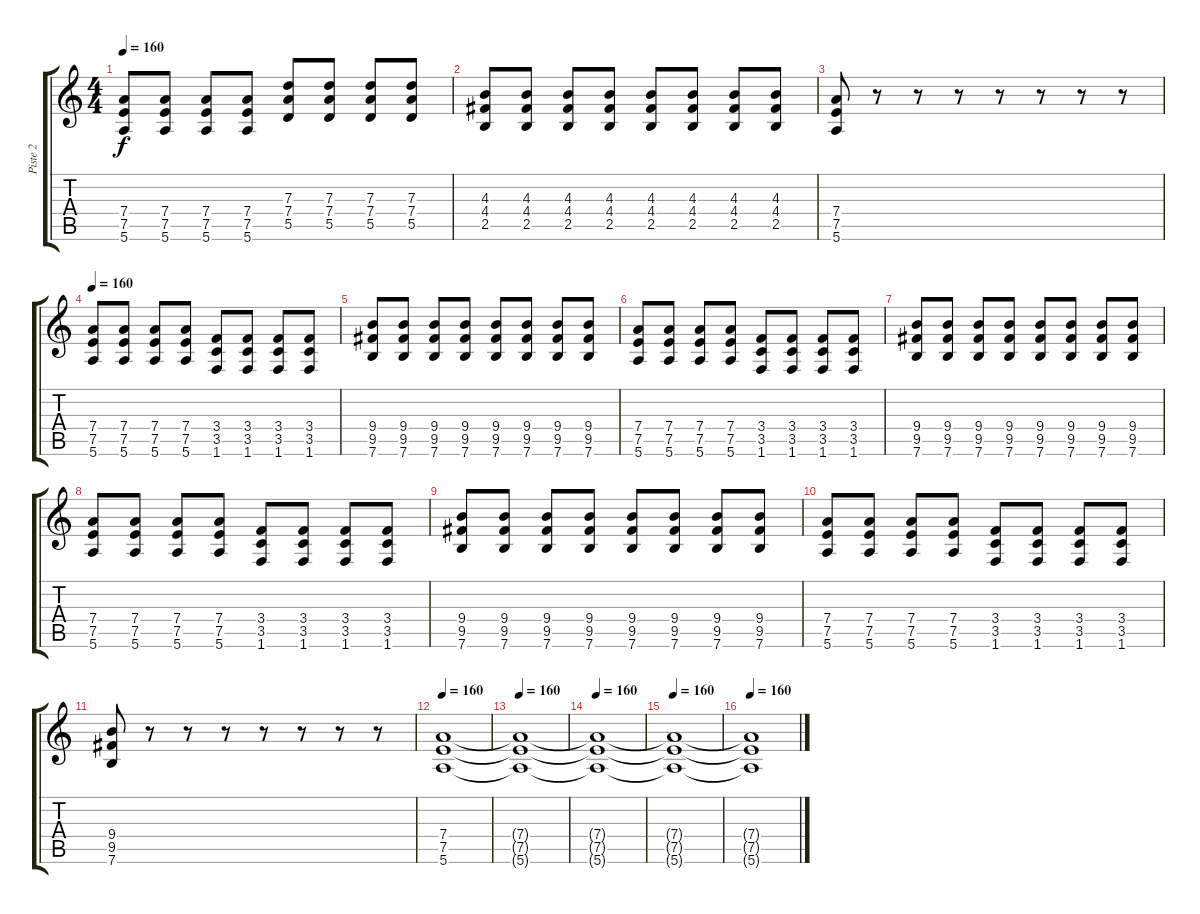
\track ("Piste 2" "Piste 2") {instrument overdrivenguitar}
\staff {score tabs}
\tuning (E4 B3 G3 D3 A2 E2) {hide}
\ts (4 4)
\tempo 160
\clef g2
\ks c
(7.4 7.5 5.6).8{dy f} (7.4 7.5 5.6).8 (7.4 7.5 5.6).8 (7.4 7.5 5.6).8 (7.3 7.4 5.5).8 (7.3 7.4 5.5).8 (7.3 7.4 5.5).8 (7.3 7.4 5.5).8 |
(4.3 4.4 2.5).8 (4.3 4.4 2.5).8 (4.3 4.4 2.5).8 (4.3 4.4 2.5).8 (4.3 4.4 2.5).8 (4.3 4.4 2.5).8 (4.3 4.4 2.5).8 (4.3 4.4 2.5).8 |
(7.4 7.5 5.6).8 r.8 r.8 r.8 r.8 r.8 r.8 r.8 |
\tempo 160
(7.4 7.5 5.6).8 (7.4 7.5 5.6).8 (7.4 7.5 5.6).8 (7.4 7.5 5.6).8 (3.4 3.5 1.6).8 (3.4 3.5 1.6).8 (3.4 3.5 1.6).8 (3.4 3.5 1.6).8 |
(9.4 9.5 7.6).8 (9.4 9.5 7.6).8 (9.4 9.5 7.6).8 (9.4 9.5 7.6).8 (9.4 9.5 7.6).8 (9.4 9.5 7.6).8 (9.4 9.5 7.6).8 (9.4 9.5 7.6).8 |
(7.4 7.5 5.6).8 (7.4 7.5 5.6).8 (7.4 7.5 5.6).8 (7.4 7.5 5.6).8 (3.4 3.5 1.6).8 (3.4 3.5 1.6).8 (3.4 3.5 1.6).8 (3.4 3.5 1.6).8 |
(9.4 9.5 7.6).8 (9.4 9.5 7.6).8 (9.4 9.5 7.6).8 (9.4 9.5 7.6).8 (9.4 9.5 7.6).8 (9.4 9.5 7.6).8 (9.4 9.5 7.6).8 (9.4 9.5 7.6).8 |
(7.4 7.5 5.6).8 (7.4 7.5 5.6).8 (7.4 7.5 5.6).8 (7.4 7.5 5.6).8 (3.4 3.5 1.6).8 (3.4 3.5 1.6).8 (3.4 3.5 1.6).8 (3.4 3.5 1.6).8 |
(9.4 9.5 7.6).8 (9.4 9.5 7.6).8 (9.4 9.5 7.6).8 (9.4 9.5 7.6).8 (9.4 9.5 7.6).8 (9.4 9.5 7.6).8 (9.4 9.5 7.6).8 (9.4 9.5 7.6).8 |
(7.4 7.5 5.6).8 (7.4 7.5 5.6).8 (7.4 7.5 5.6).8 (7.4 7.5 5.6).8 (3.4 3.5 1.6).8 (3.4 3.5 1.6).8 (3.4 3.5 1.6).8 (3.4 3.5 1.6).8 |
(9.4 9.5 7.6).8 r.8 r.8 r.8 r.8 r.8 r.8 r.8 |
\tempo 160
(7.4 7.5 5.6).1 |
\tempo 160
(7.4{t} 7.5{t} 5.6{t}).1 |
\tempo 160
(7.4{t} 7.5{t} 5.6{t}).1 |
\tempo 160
(7.4{t} 7.5{t} 5.6{t}).1 |
\tempo 160
(7.4{t} 7.5{t} 5.6{t}).1
